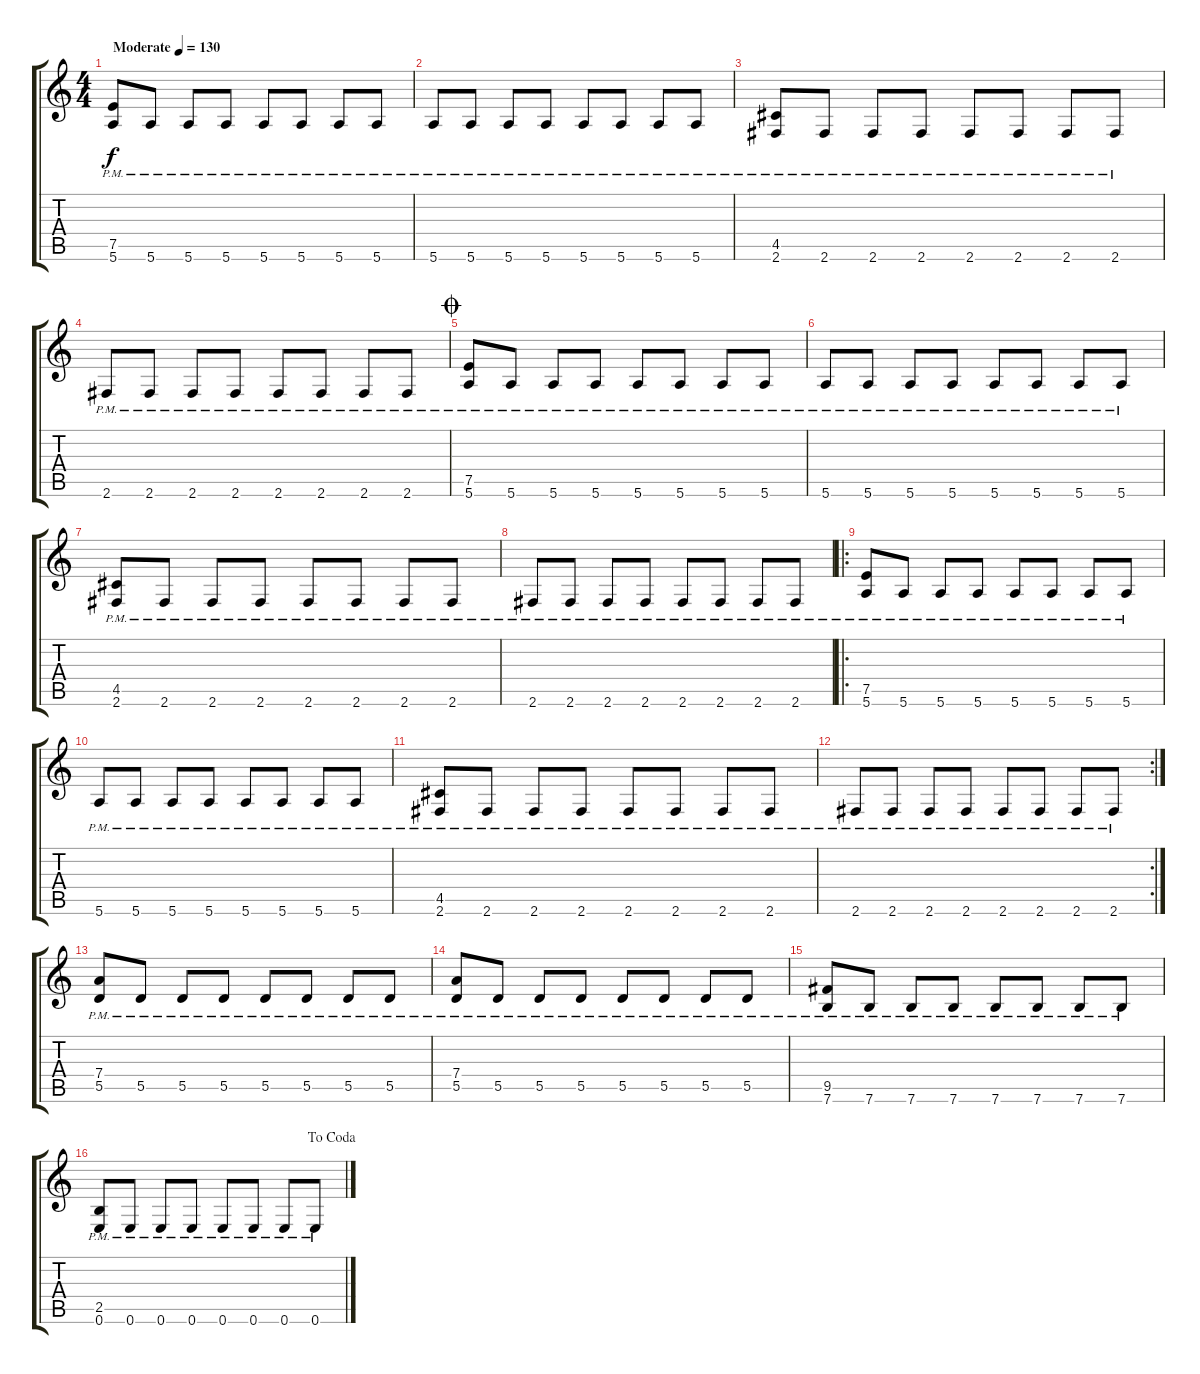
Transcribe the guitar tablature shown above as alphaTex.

\track "" {instrument distortionguitar}
\staff {score tabs}
\tuning (E4 B3 G3 D3 A2 E2) {hide}
\ts (4 4)
\tempo (130 "Moderate")
\clef g2
\ks c
(7.5{pm} 5.6{pm}).8{dy f instrument distortionguitar} 5.6{pm}.8 5.6{pm}.8 5.6{pm}.8 5.6{pm}.8 5.6{pm}.8 5.6{pm}.8 5.6{pm}.8 |
5.6{pm}.8 5.6{pm}.8 5.6{pm}.8 5.6{pm}.8 5.6{pm}.8 5.6{pm}.8 5.6{pm}.8 5.6{pm}.8 |
(4.5{pm} 2.6{pm}).8 2.6{pm}.8 2.6{pm}.8 2.6{pm}.8 2.6{pm}.8 2.6{pm}.8 2.6{pm}.8 2.6{pm}.8 |
2.6{pm}.8 2.6{pm}.8 2.6{pm}.8 2.6{pm}.8 2.6{pm}.8 2.6{pm}.8 2.6{pm}.8 2.6{pm}.8 |
\jump coda
(7.5{pm} 5.6{pm}).8 5.6{pm}.8 5.6{pm}.8 5.6{pm}.8 5.6{pm}.8 5.6{pm}.8 5.6{pm}.8 5.6{pm}.8 |
5.6{pm}.8 5.6{pm}.8 5.6{pm}.8 5.6{pm}.8 5.6{pm}.8 5.6{pm}.8 5.6{pm}.8 5.6{pm}.8 |
(4.5{pm} 2.6{pm}).8 2.6{pm}.8 2.6{pm}.8 2.6{pm}.8 2.6{pm}.8 2.6{pm}.8 2.6{pm}.8 2.6{pm}.8 |
2.6{pm}.8 2.6{pm}.8 2.6{pm}.8 2.6{pm}.8 2.6{pm}.8 2.6{pm}.8 2.6{pm}.8 2.6{pm}.8 |
\ro
(7.5{pm} 5.6{pm}).8 5.6{pm}.8 5.6{pm}.8 5.6{pm}.8 5.6{pm}.8 5.6{pm}.8 5.6{pm}.8 5.6{pm}.8 |
5.6{pm}.8 5.6{pm}.8 5.6{pm}.8 5.6{pm}.8 5.6{pm}.8 5.6{pm}.8 5.6{pm}.8 5.6{pm}.8 |
(4.5{pm} 2.6{pm}).8 2.6{pm}.8 2.6{pm}.8 2.6{pm}.8 2.6{pm}.8 2.6{pm}.8 2.6{pm}.8 2.6{pm}.8 |
\rc 2
2.6{pm}.8 2.6{pm}.8 2.6{pm}.8 2.6{pm}.8 2.6{pm}.8 2.6{pm}.8 2.6{pm}.8 2.6{pm}.8 |
(7.4{pm} 5.5{pm}).8 5.5{pm}.8 5.5{pm}.8 5.5{pm}.8 5.5{pm}.8 5.5{pm}.8 5.5{pm}.8 5.5{pm}.8 |
(7.4{pm} 5.5{pm}).8 5.5{pm}.8 5.5{pm}.8 5.5{pm}.8 5.5{pm}.8 5.5{pm}.8 5.5{pm}.8 5.5{pm}.8 |
(9.5{pm} 7.6{pm}).8 7.6{pm}.8 7.6{pm}.8 7.6{pm}.8 7.6{pm}.8 7.6{pm}.8 7.6{pm}.8 7.6{pm}.8 |
\jump dacoda
(2.5{pm} 0.6{pm}).8 0.6{pm}.8 0.6{pm}.8 0.6{pm}.8 0.6{pm}.8 0.6{pm}.8 0.6{pm}.8 0.6{pm}.8
